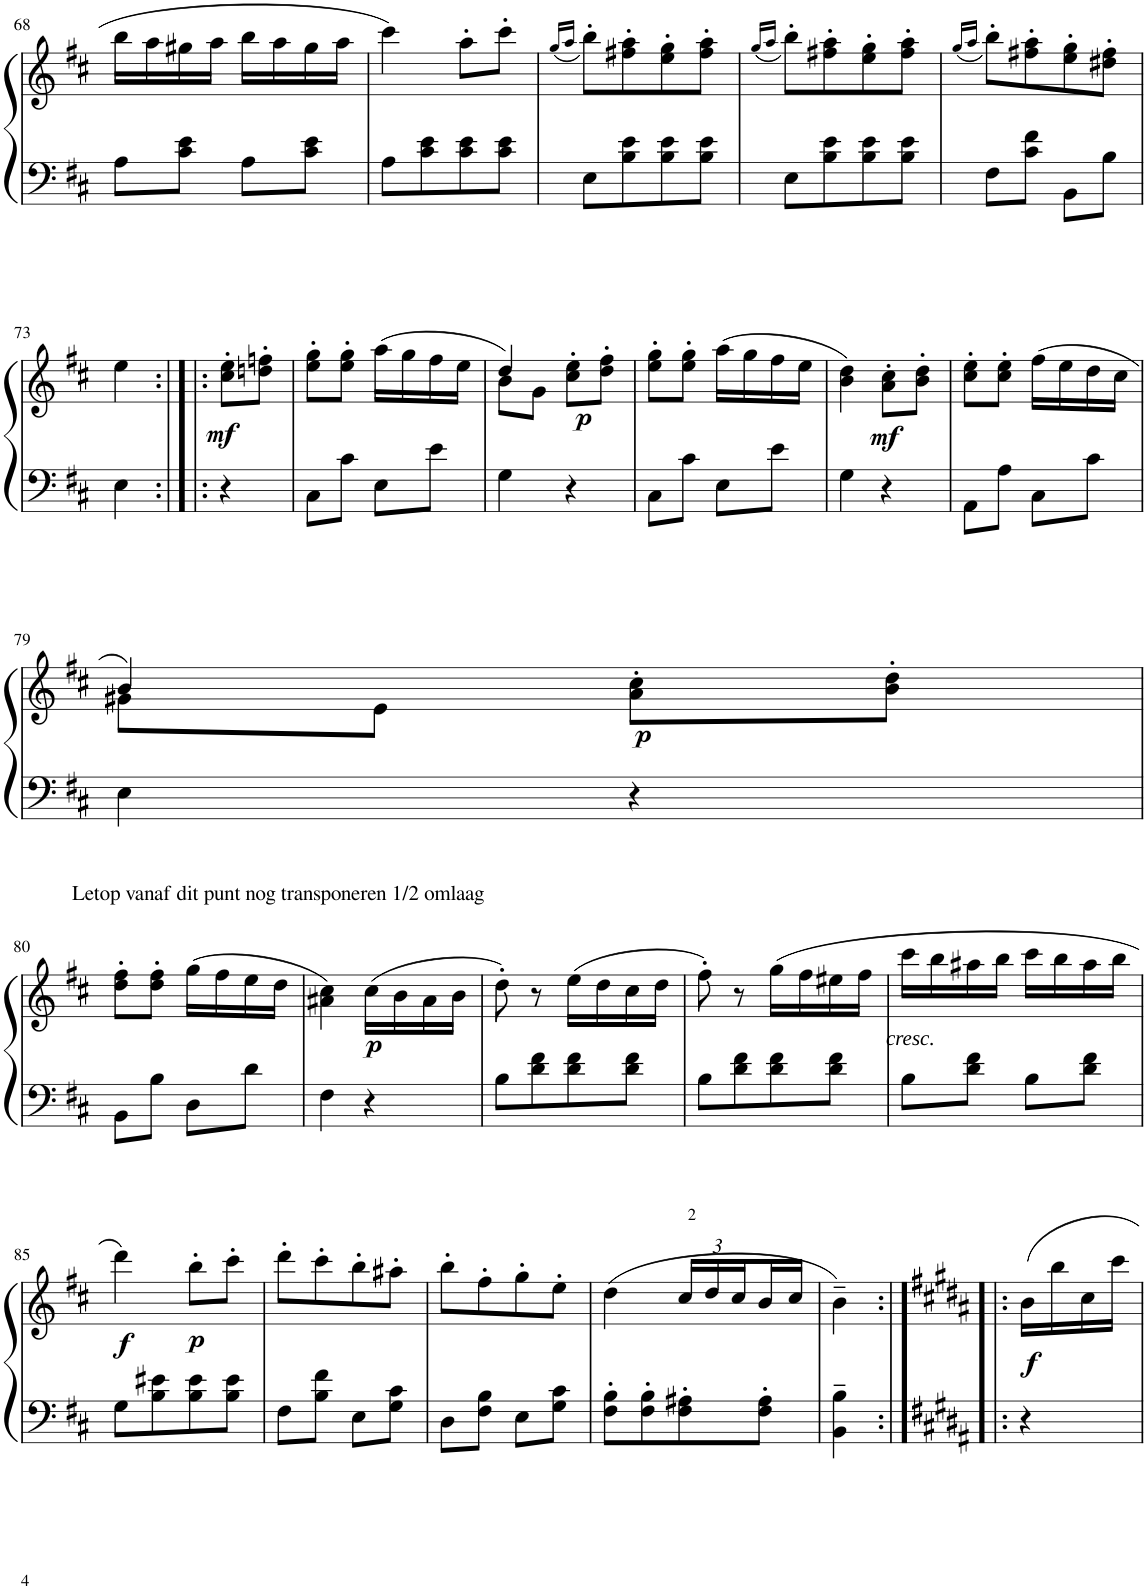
**kern	**kern	**dynam
*part1	*part1	*part1
*staff2	*staff1	*staff1/2
*I"Piano	*	*
*I'Pno	*	*
!!LO:PB:g=z
*clefF4	*clefG2	*
*k[f#c#]	*k[f#c#]	*
*M2/4	*M2/4	*
=68	=68	=68
8A\L	16bb\LL	.
.	16aa\	.
8c#\ 8e\J	16gg#X\	.
.	16aa\JJ	.
8A\L	16bb\LL	.
.	16aa\	.
8c#\ 8e\J	16gg#\	.
.	16aa\JJ	.
=69	=69	=69
8A\L	4ccc#\	.
8c#\ 8e\	.	.
8c#\ 8e\	8aa'\L	.
8c#\ 8e\J	8ccc#'\J	.
=70	=70	=70
.	(16qgg/LL	.
.	16qaa/JJ	.
8E\L	8bb'\L)	.
8B\ 8e\	8ff#X\' 8aa\'	.
8B\ 8e\	8ee\' 8gg\'	.
8B\ 8e\J	8ff#\' 8aa\'J	.
=71	=71	=71
.	(16qgg/LL	.
.	16qaa/JJ	.
8E\L	8bb'\L)	.
8B\ 8e\	8ff#X\' 8aa\'	.
8B\ 8e\	8ee\' 8gg\'	.
8B\ 8e\J	8ff#\' 8aa\'J	.
=72	=72	=72
.	(16qgg/LL	.
.	16qaa/JJ	.
8F#\L	8bb'\L)	.
8c#\ 8f#\J	8ff#X\' 8aa\'	.
8BB\L	8ee\' 8gg\'	.
8B\J	8dd#X\' 8ff#\'J	.
!!LO:LB:g=z
=73	=73	=73
4E\	4ee\	.
=73:|!|:	=73:|!|:	=73:|!|:
!	!	!LO:DY:b
4r	8cc#\' 8ee\'L	mf
.	8ddn\' 8ffn\'J	.
=74	=74	=74
8C#\L	8ee\' 8gg\'L	.
8c#\J	8ee\' 8gg\'J	.
8E\L	(16aa\LL	.
.	16gg\	.
8e\J	16ff#\	.
.	16ee\JJ	.
=75	=75	=75
*	*^	*
4G\	4dd/)	8b\L	.
.	.	8g\J	.
!	!	!	!LO:DY:b
4r	8cc#\' 8ee\'L	4ryy	p
.	8dd\' 8ff#\'J	.	.
*	*v	*v	*
=76	=76	=76
8C#\L	8ee\' 8gg\'L	.
8c#\J	8ee\' 8gg\'J	.
8E\L	(16aa\LL	.
.	16gg\	.
8e\J	16ff#\	.
.	16ee\JJ	.
=77	=77	=77
4G\	4b\ 4dd\)	.
!	!	!LO:DY:b
4r	8a\' 8cc#\'L	mf
.	8b\' 8dd\'J	.
=78	=78	=78
8AA\L	8cc#\' 8ee\'L	.
8A\J	8cc#\' 8ee\'J	.
8C#\L	(16ff#\LL	.
.	16ee\	.
8c#\J	16dd\	.
.	16cc#\JJ	.
!!LO:LB:g=z
=79	=79	=79
*	*^	*
4E\	4b/)	8g#X\L	.
.	.	8e\J	.
!	!	!	!LO:DY:b
4r	8a\' 8cc#\'L	4ryy	p
.	8b\' 8dd\'J	.	.
*	*v	*v	*
!!LO:LB:g=z
=80	=80	=80
!	!LO:TX:a:t=Letop vanaf dit punt nog transponeren 1/2 omlaag	!
8BB\L	8dd\' 8ff#\'L	.
8B\J	8dd\' 8ff#\'J	.
8D\L	(16gg\LL	.
.	16ff#\	.
8d\J	16ee\	.
.	16dd\JJ	.
=81	=81	=81
4F#\	4a#X\ 4cc#\)	.
!	!	!LO:DY:b
4r	(16cc#\LL	p
.	16b\	.
.	16a#\	.
.	16b\JJ	.
=82	=82	=82
8B\L	8dd'\)	.
8d\ 8f#\	8r	.
8d\ 8f#\	(16ee\LL	.
.	16dd\	.
8d\ 8f#\J	16cc#\	.
.	16dd\JJ	.
=83	=83	=83
8B\L	8ff#'\)	.
8d\ 8f#\	8r	.
8d\ 8f#\	(16gg\LL	.
.	16ff#\	.
8d\ 8f#\J	16ee#X\	.
.	16ff#\JJ	.
=84	=84	=84
!	!	!LO:DY:b
8B\L	16ccc#\LL	other-dynamics
.	16bb\	.
8d\ 8f#\J	16aa#X\	.
.	16bb\JJ	.
8B\L	16ccc#\LL	.
.	16bb\	.
8d\ 8f#\J	16aa#\	.
.	16bb\JJ	.
!!LO:LB:g=z
=85	=85	=85
!	!	!LO:DY:b
8G\L	4ddd\)	f
8B\ 8e#X\	.	.
!	!	!LO:DY:b
8B\ 8e#\	8bb'\L	p
8B\ 8e#\J	8ccc#'\J	.
=86	=86	=86
8F#\L	8ddd'\L	.
8B\ 8f#\J	8ccc#'\	.
8E\L	8bb'\	.
8G\ 8c#\J	8aa#X'\J	.
=87	=87	=87
8D\L	8bb'\L	.
8F#\ 8B\J	8ff#'\	.
8E\L	8gg'\	.
8G\ 8c#\J	8ee'\J	.
=88	=88	=88
8F#\' 8B\'L	(4dd\	.
8F#\' 8B\'	.	.
*	*Xbrackettup	*
8F#\' 8A#X\'	24cc#/LL	.
.	24dd/	.
.	24cc#/	.
8F#\' 8A#\'J	16b/	.
.	16cc#/JJ	.
=89	=89	=89
4BB\~ 4B\~	4b~\)	.
=89:|!|:	=89:|!|:	=89:|!|:
*k[f#c#g#d#a#]	*k[f#c#g#d#a#]	*
!	!	!LO:DY:b
4r	16b\LL	f
.	16bb\	.
.	16cc#\	.
.	16ccc#\JJ	.
=	=	=
*-	*-	*-
